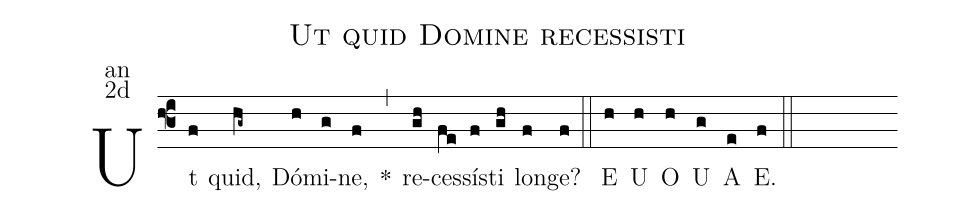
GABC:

name:Ut quid Domine recessisti;
office-part:an;
mode:2d;
%%
(f3) Ut(f) quid,(hg~) Dó(h)mi(g)ne,(f) <sp>*</sp>(,) re(gh)ces(fe)sís(f)ti(gh) lon(f)ge?(f) (::) <eu>E(h) U(h) O(h) U(g) A(e) E.(f) </eu>(::)
